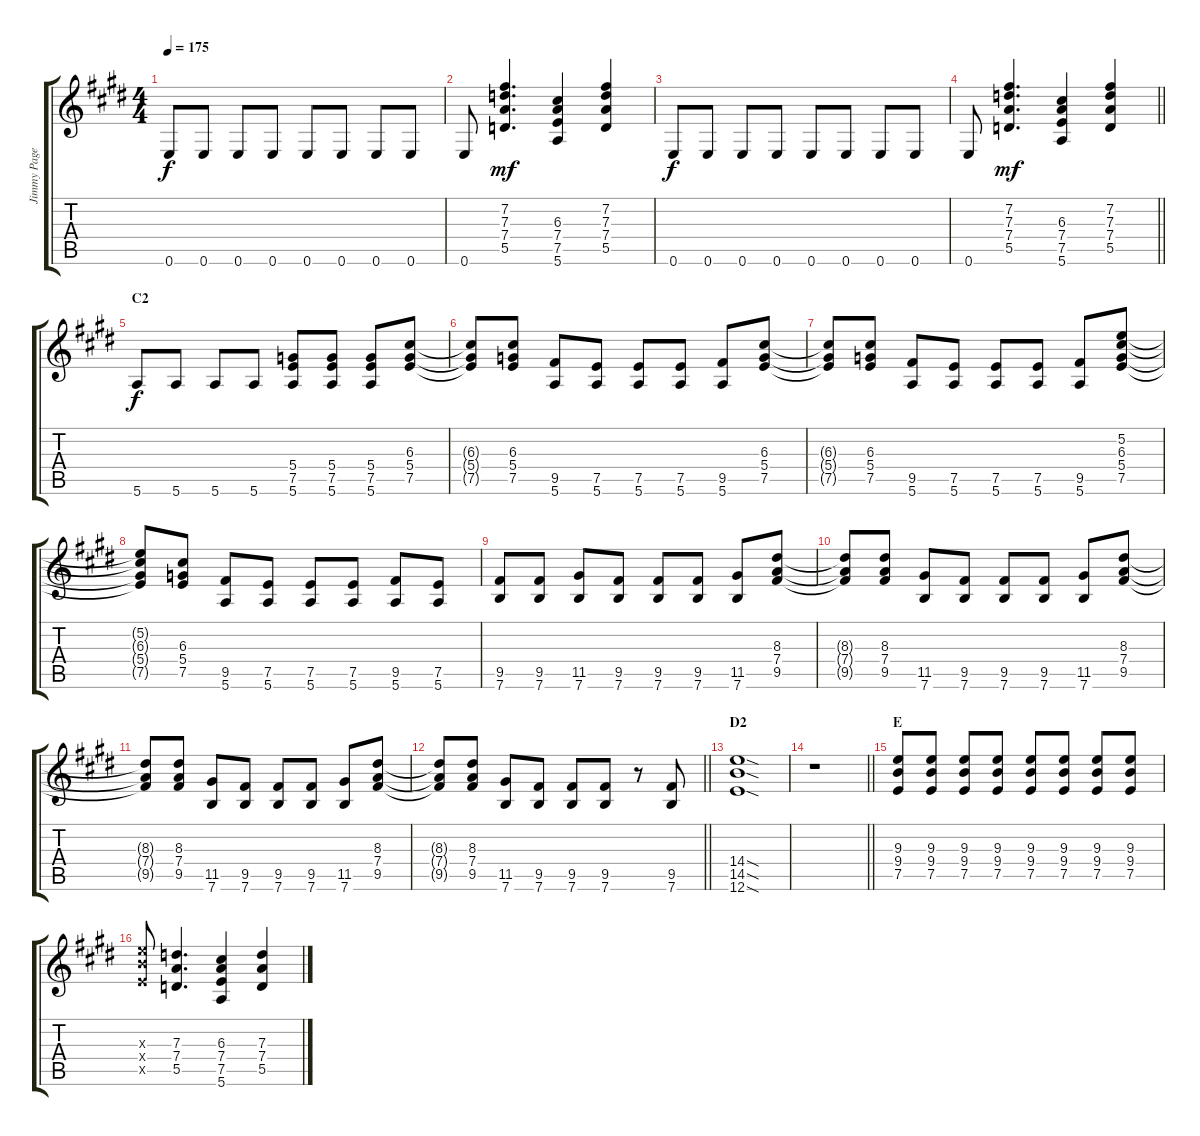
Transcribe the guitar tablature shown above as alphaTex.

\track ("Jimmy Page 1" "Jimmy Page") {instrument distortionguitar}
\staff {score tabs}
\tuning (E4 B3 G3 D3 A2 E2) {hide}
\ts (4 4)
\tempo 175
\clef g2
\ks e
0.6.8{dy f} 0.6.8 0.6.8 0.6.8 0.6.8 0.6.8 0.6.8 0.6.8 |
0.6.8 (7.2 7.3 7.4 5.5).4{d dy mf} (6.3 7.4 7.5 5.6).4 (7.2 7.3 7.4 5.5).4 |
0.6.8{dy f} 0.6.8 0.6.8 0.6.8 0.6.8 0.6.8 0.6.8 0.6.8 |
\barLineRight lightlight
0.6.8 (7.2 7.3 7.4 5.5).4{d dy mf} (6.3 7.4 7.5 5.6).4 (7.2 7.3 7.4 5.5).4 |
\section ("" "C2")
5.6.8{dy f volume 11} 5.6.8 5.6.8 5.6.8 (5.4 7.5 5.6).8 (5.4 7.5 5.6).8 (5.4 7.5 5.6).8 (6.3 5.4 7.5).8 |
(6.3{t} 5.4{t} 7.5{t}).8 (6.3 5.4 7.5).8 (9.5 5.6).8 (7.5 5.6).8 (7.5 5.6).8 (7.5 5.6).8 (9.5 5.6).8 (6.3 5.4 7.5).8 |
(6.3{t} 5.4{t} 7.5{t}).8 (6.3 5.4 7.5).8 (9.5 5.6).8 (7.5 5.6).8 (7.5 5.6).8 (7.5 5.6).8 (9.5 5.6).8 (5.2 6.3 5.4 7.5).8 |
(5.2{t} 6.3{t} 5.4{t} 7.5{t}).8 (6.3 5.4 7.5).8 (9.5 5.6).8 (7.5 5.6).8 (7.5 5.6).8 (7.5 5.6).8 (9.5 5.6).8 (7.5 5.6).8 |
(9.5 7.6).8 (9.5 7.6).8 (11.5 7.6).8 (9.5 7.6).8 (9.5 7.6).8 (9.5 7.6).8 (11.5 7.6).8 (8.3 7.4 9.5).8 |
(8.3{t} 7.4{t} 9.5{t}).8 (8.3 7.4 9.5).8 (11.5 7.6).8 (9.5 7.6).8 (9.5 7.6).8 (9.5 7.6).8 (11.5 7.6).8 (8.3 7.4 9.5).8 |
(8.3{t} 7.4{t} 9.5{t}).8 (8.3 7.4 9.5).8 (11.5 7.6).8 (9.5 7.6).8 (9.5 7.6).8 (9.5 7.6).8 (11.5 7.6).8 (8.3 7.4 9.5).8 |
\barLineRight lightlight
(8.3{t} 7.4{t} 9.5{t}).8 (8.3 7.4 9.5).8{volume 14} (11.5 7.6).8 (9.5 7.6).8 (9.5 7.6).8 (9.5 7.6).8 r.8 (9.5 7.6).8 |
\section ("" "D2")
(14.4{sod} 14.5{sod} 12.6{sod}).1{volume 12} |
\barLineRight lightlight
r.1 |
\section ("" "E")
(9.3 9.4 7.5).8{volume 10} (9.3 9.4 7.5).8 (9.3 9.4 7.5).8 (9.3 9.4 7.5).8 (9.3 9.4 7.5).8 (9.3 9.4 7.5).8 (9.3 9.4 7.5).8 (9.3 9.4 7.5).8 |
(9.3{x} 9.4{x} 7.5{x}).8 (7.3 7.4 5.5).4{d} (6.3 7.4 7.5 5.6).4 (7.3 7.4 5.5).4
